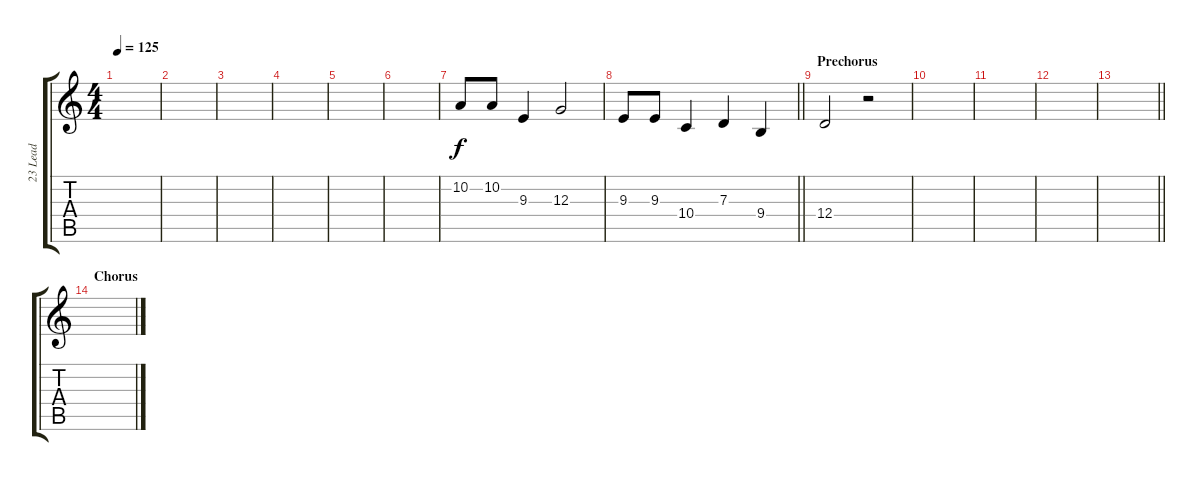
\track ("23 Lead" "23 Lead") {instrument lead5charang}
\staff {score tabs}
\tuning (E4 B3 G3 D3 A2 E2) {hide}
\ts (4 4)
\tempo 125
\clef g2
\ks c
|
|
|
|
|
|
10.2.8 10.2.8 9.3.4 12.3.2 |
\barLineRight lightlight
9.3.8 9.3.8 10.4.4 7.3.4 9.4.4 |
\section ("" "Prechorus")
12.4.2 r.2 |
|
|
|
\barLineRight lightlight
|
\section ("" "Chorus")
